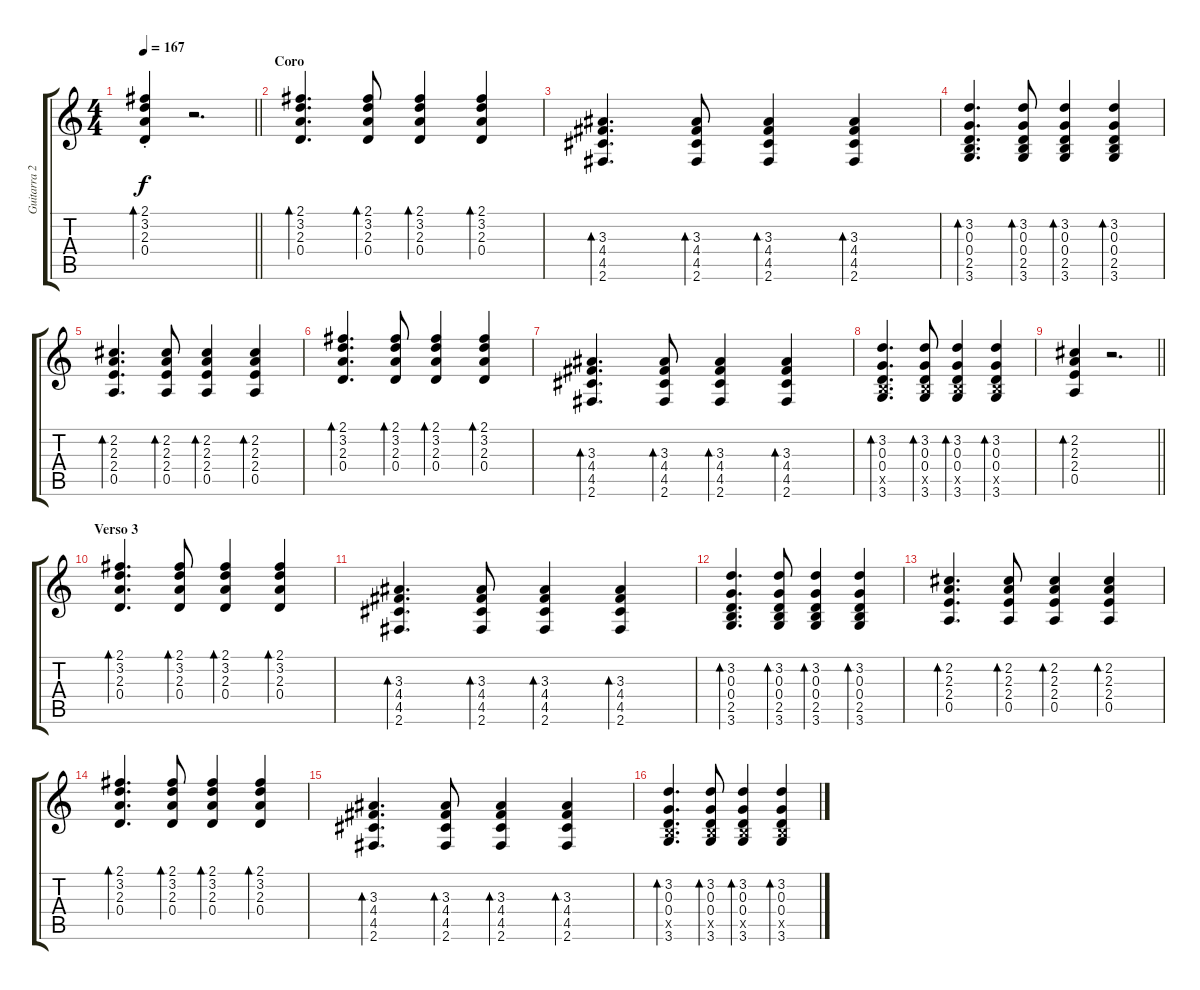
\track ("Guitarra 2" "Guitarra 2") {instrument electricguitarclean}
\staff {score tabs}
\tuning (E4 B3 G3 D3 A2 E2) {hide}
\ts (4 4)
\tempo 167
\clef g2
\barLineRight lightlight
\ks c
(2.1{st} 3.2{st} 2.3{st} 0.4{st}).4{bd 60 dy f} r.2{d} |
\section ("" "Coro")
(2.1 3.2 2.3 0.4).4{d bd 60} (2.1 3.2 2.3 0.4).8{bd 60} (2.1 3.2 2.3 0.4).4{bd 60} (2.1 3.2 2.3 0.4).4{bd 60} |
(3.3 4.4 4.5 2.6).4{d bd 60} (3.3 4.4 4.5 2.6).8{bd 60} (3.3 4.4 4.5 2.6).4{bd 60} (3.3 4.4 4.5 2.6).4{bd 60} |
(3.2 0.3 0.4 2.5 3.6).4{d bd 60} (3.2 0.3 0.4 2.5 3.6).8{bd 60} (3.2 0.3 0.4 2.5 3.6).4{bd 60} (3.2 0.3 0.4 2.5 3.6).4{bd 60} |
(2.2 2.3 2.4 0.5).4{d bd 60} (2.2 2.3 2.4 0.5).8{bd 60} (2.2 2.3 2.4 0.5).4{bd 60} (2.2 2.3 2.4 0.5).4{bd 60} |
(2.1 3.2 2.3 0.4).4{d bd 60} (2.1 3.2 2.3 0.4).8{bd 60} (2.1 3.2 2.3 0.4).4{bd 60} (2.1 3.2 2.3 0.4).4{bd 60} |
(3.3 4.4 4.5 2.6).4{d bd 60} (3.3 4.4 4.5 2.6).8{bd 60} (3.3 4.4 4.5 2.6).4{bd 60} (3.3 4.4 4.5 2.6).4{bd 60} |
(3.2 0.3 0.4 2.5{x} 3.6).4{d bd 60} (3.2 0.3 0.4 2.5{x} 3.6).8{bd 60} (3.2 0.3 0.4 2.5{x} 3.6).4{bd 60} (3.2 0.3 0.4 2.5{x} 3.6).4{bd 60} |
\barLineRight lightlight
(2.2 2.3 2.4 0.5).4{bd 60} r.2{d} |
\section ("" "Verso 3")
(2.1 3.2 2.3 0.4).4{d bd 60} (2.1 3.2 2.3 0.4).8{bd 60} (2.1 3.2 2.3 0.4).4{bd 60} (2.1 3.2 2.3 0.4).4{bd 60} |
(3.3 4.4 4.5 2.6).4{d bd 60} (3.3 4.4 4.5 2.6).8{bd 60} (3.3 4.4 4.5 2.6).4{bd 60} (3.3 4.4 4.5 2.6).4{bd 60} |
(3.2 0.3 0.4 2.5 3.6).4{d bd 60} (3.2 0.3 0.4 2.5 3.6).8{bd 60} (3.2 0.3 0.4 2.5 3.6).4{bd 60} (3.2 0.3 0.4 2.5 3.6).4{bd 60} |
(2.2 2.3 2.4 0.5).4{d bd 60} (2.2 2.3 2.4 0.5).8{bd 60} (2.2 2.3 2.4 0.5).4{bd 60} (2.2 2.3 2.4 0.5).4{bd 60} |
(2.1 3.2 2.3 0.4).4{d bd 60} (2.1 3.2 2.3 0.4).8{bd 60} (2.1 3.2 2.3 0.4).4{bd 60} (2.1 3.2 2.3 0.4).4{bd 60} |
(3.3 4.4 4.5 2.6).4{d bd 60} (3.3 4.4 4.5 2.6).8{bd 60} (3.3 4.4 4.5 2.6).4{bd 60} (3.3 4.4 4.5 2.6).4{bd 60} |
(3.2 0.3 0.4 2.5{x} 3.6).4{d bd 60} (3.2 0.3 0.4 2.5{x} 3.6).8{bd 60} (3.2 0.3 0.4 2.5{x} 3.6).4{bd 60} (3.2 0.3 0.4 2.5{x} 3.6).4{bd 60}
